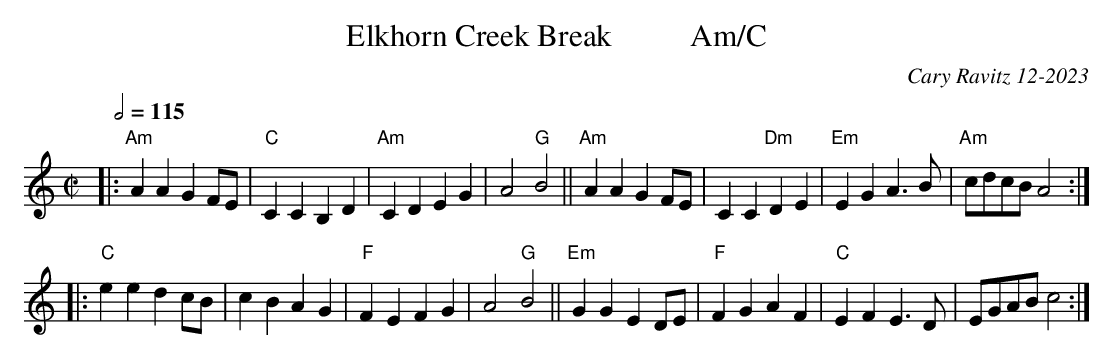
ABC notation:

X:1
T: Elkhorn Creek Break          Am/C
C: Cary Ravitz 12-2023
L: 1/8
M: C|
Q: 1/2=115
K: Am
|: "Am"A2 A2 G2 FE | "C"C2 C2 B,2 D2 | "Am"C2 D2 E2 G2 | A4 "G"B4 || "Am"A2 A2 G2 FE | C2 C2 "Dm"D2 E2 | "Em"E2 G2 A3 B | "Am"cdcB A4:|
|: "C"e2 e2 d2 cB | c2 B2 A2 G2 | "F"F2E2F2G2 | A4 "G"B4 || "Em"G2G2 E2  DE | "F"F2 G2 A2 F2 | "C"E2 F2 E3 D| EGAB c4 :|
